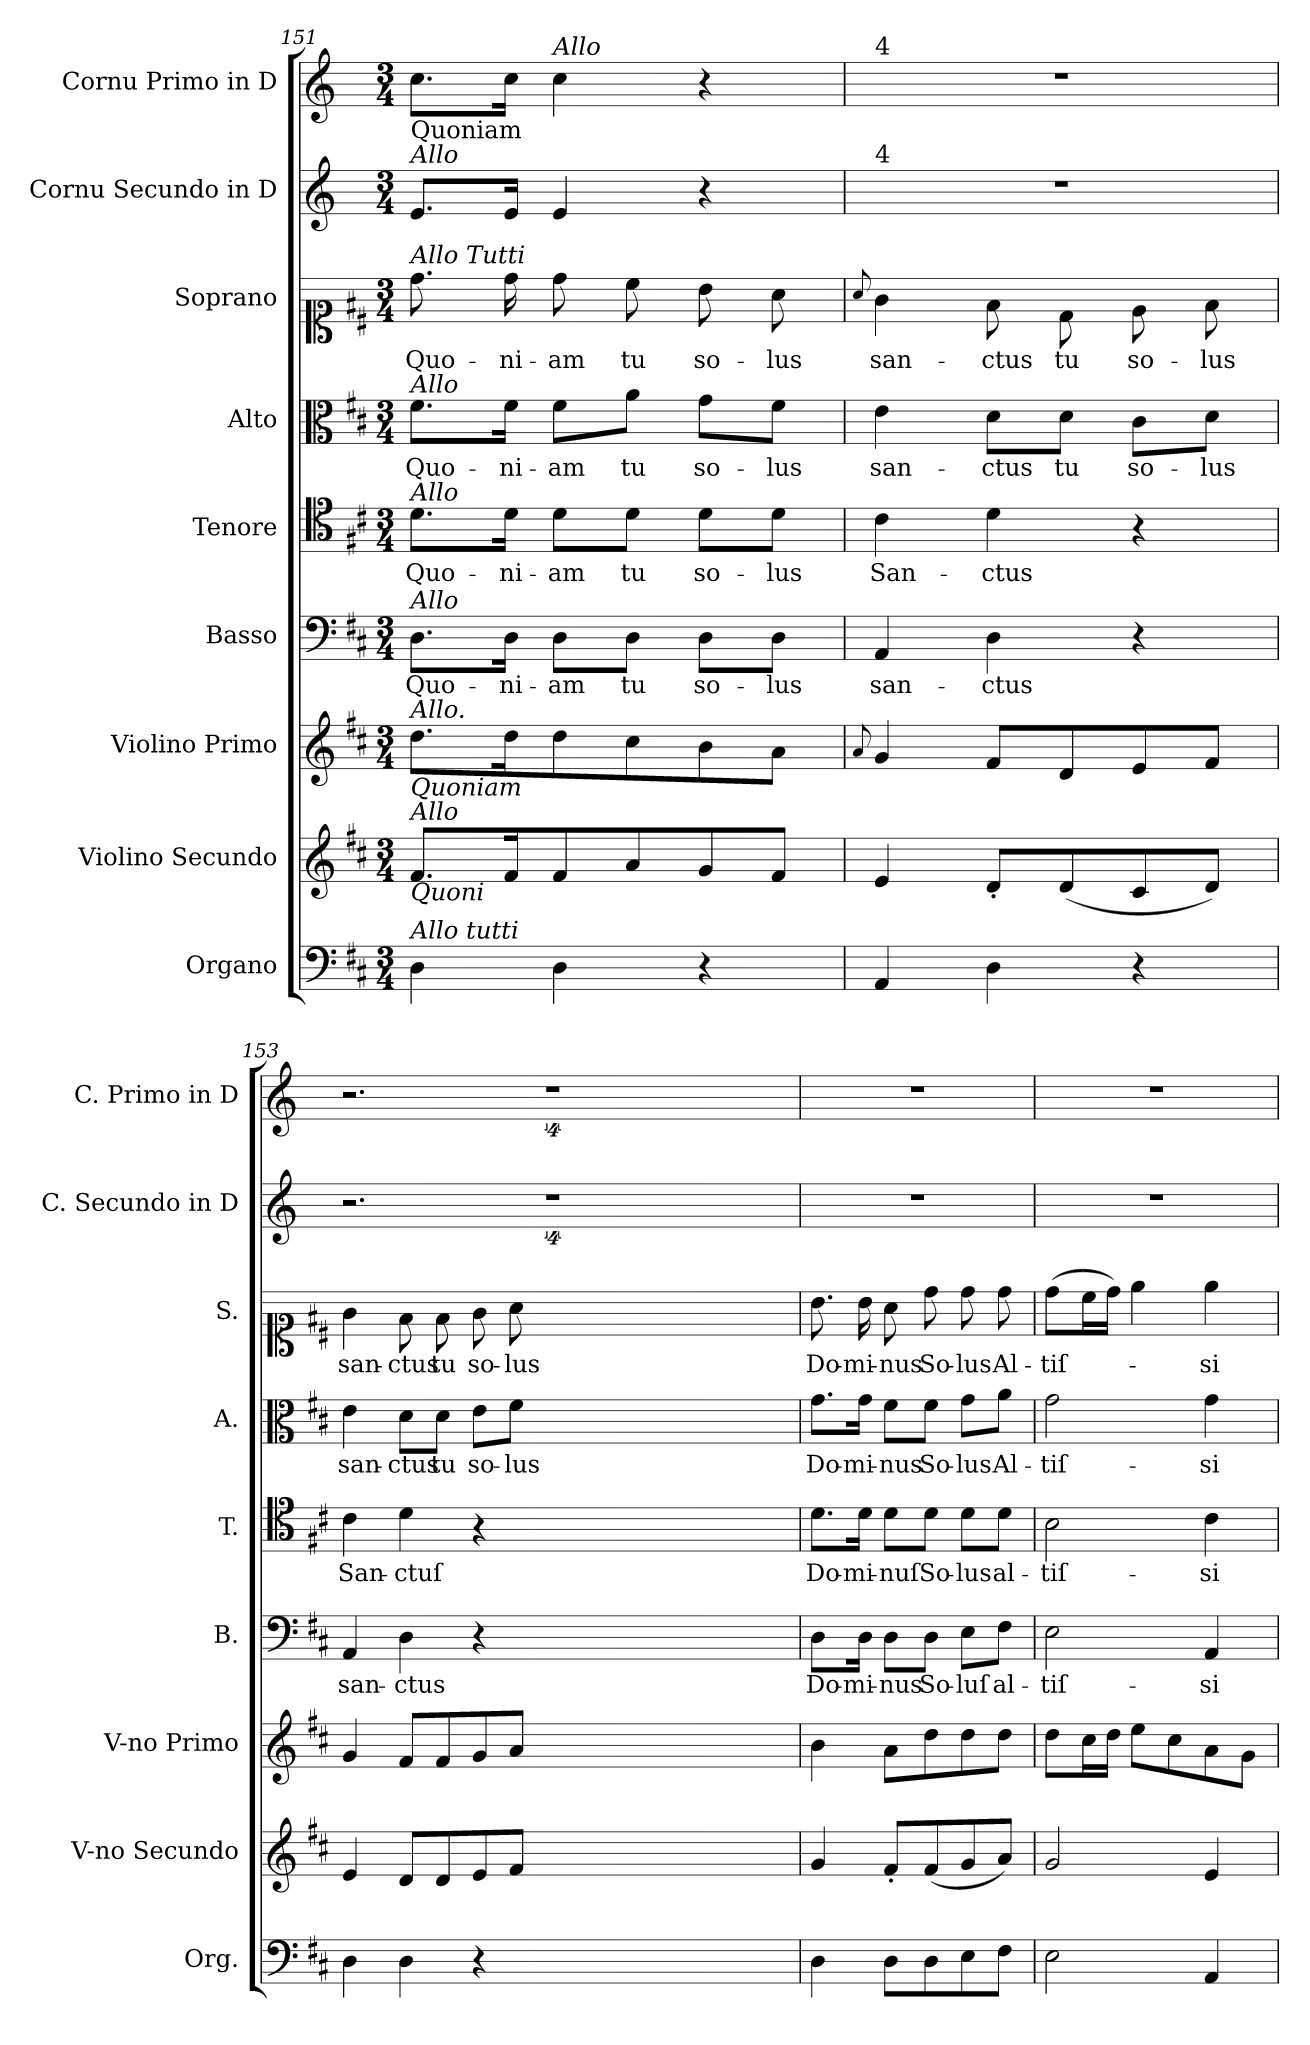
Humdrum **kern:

**kern	**kern	**kern	**kern	**text	**kern	**text	**kern	**text	**kern	**text	**kern	**kern
*part9	*part8	*part7	*part6	*part6	*part5	*part5	*part4	*part4	*part3	*part3	*part2	*part1
*staff9	*staff8	*staff7	*staff6	*staff6	*staff5	*staff5	*staff4	*staff4	*staff3	*staff3	*staff2	*staff1
*I"Organo	*I"Violino Secundo	*I"Violino Primo	*I"Basso	*	*I"Tenore	*	*I"Alto	*	*I"Soprano	*	*I"Cornu Secundo in D	*I"Cornu Primo in D
*I'Org.	*I'V-no Secundo	*I'V-no Primo	*I'B.	*	*I'T.	*	*I'A.	*	*I'S.	*	*I'C. Secundo in D	*I'C. Primo in D
*clefF4	*clefG2	*clefG2	*clefF4	*	*clefC4	*	*clefC3	*	*clefC1	*	*clefG2	*clefG2
*	*	*	*	*	*	*	*	*	*	*	*ITrd6c10	*ITrd6c10
*k[f#c#]	*k[f#c#]	*k[f#c#]	*k[f#c#]	*	*k[f#c#]	*	*k[f#c#]	*	*k[f#c#]	*	*k[f#c#]	*k[f#c#]
*M3/4	*M3/4	*M3/4	*M3/4	*	*M3/4	*	*M3/4	*	*M3/4	*	*M3/4	*M3/4
=151	=151	=151	=151	=151	=151	=151	=151	=151	=151	=151	=151	=151
!	!	!	!	!	!	!	!	!	!	!	!LO:TX:a:i:t=Allo	!
!	!	!	!	!	!	!	!	!	!	!	!LO:TX:a:t=Quoniam	!
!	!	!	!	!	!	!	!	!	!LO:TX:a:i:t=Allo Tutti	!	!	!
!	!	!	!	!	!	!	!LO:TX:a:i:t=Allo	!	!	!	!	!
!	!	!	!	!	!LO:TX:a:i:t=Allo	!	!	!	!	!	!	!
!	!	!	!LO:TX:a:i:t=Allo	!	!	!	!	!	!	!	!	!
!	!	!LO:TX:a:i:t=Allo.	!	!	!	!	!	!	!	!	!	!
!	!	!LO:TX:b:i:t=Quoniam	!	!	!	!	!	!	!	!	!	!
!	!LO:TX:a:i:t=Allo	!	!	!	!	!	!	!	!	!	!	!
!	!LO:TX:b:i:t=Quoni	!	!	!	!	!	!	!	!	!	!	!
!LO:TX:a:i:t=Allo tutti	!	!	!	!	!	!	!	!	!	!	!	!
4D\	8.f#/L	8.dd\L	8.D\L	Quo-	8.d\L	Quo-	8.f#\L	Quo-	8.dd\	Quo-	8.F#/L	8.d\L
.	16f#/K	16dd\K	16D\Jk	-ni-	16d\Jk	-ni-	16f#\Jk	-ni-	16dd\	-ni-	16F#/Jk	16d\Jk
!	!	!	!	!	!	!	!	!	!	!	!	!LO:TX:a:i:t=Allo
4D\	8f#/	8dd\	8D\L	-am	8d\L	-am	8f#\L	-am	8dd\	-am	4F#/	4d\
.	8a/	8cc#\	8D\J	tu	8d\J	tu	8a\J	tu	8cc#\	tu	.	.
4r	8g/	8b\	8D\L	so-	8d\L	so-	8g\L	so-	8b\	so-	4r	4r
.	8f#/J	8a\J	8D\J	-lus	8d\J	-lus	8f#\J	-lus	8a\	-lus	.	.
=152	=152	=152	=152	=152	=152	=152	=152	=152	=152	=152	=152	=152
.	.	8qqa/	.	.	.	.	.	.	8qqa/	.	.	.
!	!	!	!	!	!	!	!	!	!	!	!	!LO:TX:a:t=4
!	!	!	!	!	!	!	!	!	!	!	!LO:TX:a:t=4	!
4AA/	4e/	4g/	4AA/	san-	4c#\	San-	4e\	san-	4g\	san-	2.r	2.r
4D\	8d'/L	8f#/L	4D\	-ctus	4d\	-ctus	8d\L	-ctus	8f#\	-ctus	.	.
.	(8d/	8d/	.	.	.	.	8d\J	tu	8d\	tu	.	.
4r	8c#/	8e/	4r	.	4r	.	8c#\L	so-	8e\	so-	.	.
.	8d/J)	8f#/J	.	.	.	.	8d\J	-lus	8f#\	-lus	.	.
=153	=153	=153	=153	=153	=153	=153	=153	=153	=153	=153	=153	=153
4D\	4e/	4g/	4AA/	san-	4c#\	San-	4e\	san-	4g\	san-	2.r	2.r
4D\	8d/L	8f#/L	4D\	-ctus	4d\	-ctuſ	8d\L	-ctus	8f#\	-ctus	.	.
.	8d/	8f#/	.	.	.	.	8d\J	tu	8f#\	tu	.	.
4r	8e/	8g/	4r	.	4r	.	8e\L	so-	8g\	so-	.	.
.	8f#/J	8a/J	.	.	.	.	8f#\J	-lus	8a\	-lus	.	.
0ryy	0ryy	0ryy	0ryy	.	0ryy	.	0ryy	.	0ryy	.	4%9r	4%9r
4ryy	4ryy	4ryy	4ryy	.	4ryy	.	4ryy	.	4ryy	.	.	.
=154	=154	=154	=154	=154	=154	=154	=154	=154	=154	=154	=154	=154
!	!	!	!LO:N:vis=8	!	!	!	!	!	!	!	!	!
4D\	4g/	4b\	8.D\L	Do-	8.d\L	Do-	8.g\L	Do-	8.b\	Do-	2.r	2.r
.	.	.	16D\Jk	-mi-	16d\Jk	-mi-	16g\Jk	-mi-	16b\	-mi-	.	.
8D\L	8f#'/L	8a\L	8D\L	-nus	8d\L	-nuſ	8f#\L	-nus	8a\	-nus	.	.
8D\	(8f#/	8dd\	8D\J	So-	8d\J	So-	8f#\J	So-	8dd\	So-	.	.
8E\	8g/	8dd\	8E\L	-luſ	8d\L	-lus	8g\L	-lus	8dd\	-lus	.	.
8F#\J	8a/J)	8dd\J	8F#\J	al-	8d\J	al-	8a\J	Al-	8dd\	Al-	.	.
=155	=155	=155	=155	=155	=155	=155	=155	=155	=155	=155	=155	=155
2E\	2g/	8dd\L	2E\	-tiſ-	2B\	-tiſ-	2g\	-tiſ-	(8dd\L	-tiſ-	2.r	2.r
.	.	16cc#\L	.	.	.	.	.	.	16cc#\L	.	.	.
.	.	16dd\JJ	.	.	.	.	.	.	16dd\JJ)	.	.	.
.	.	8ee\L	.	.	.	.	.	.	4ee\	.	.	.
.	.	8cc#\	.	.	.	.	.	.	.	.	.	.
4AA/	4e/	8a\	4AA/	-si-	4c#\	-si-	4g\	-si-	4ee\	-si-	.	.
.	.	8g\J	.	.	.	.	.	.	.	.	.	.
=	=	=	=	=	=	=	=	=	=	=	=	=
*-	*-	*-	*-	*-	*-	*-	*-	*-	*-	*-	*-	*-
